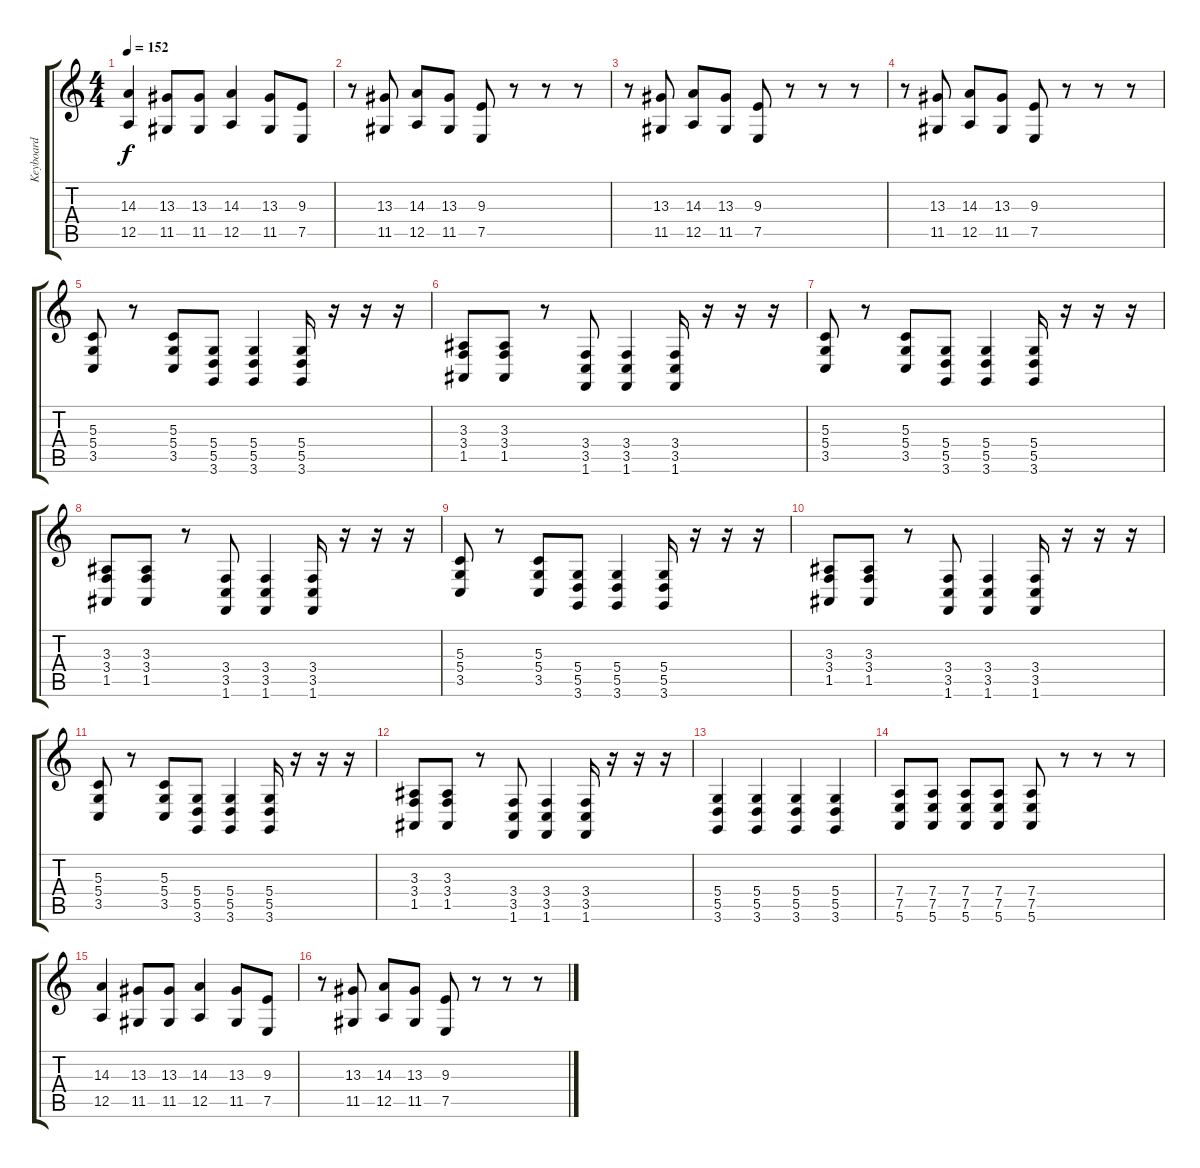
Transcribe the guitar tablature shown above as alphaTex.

\track ("Keyboard" "Keyboard") {instrument electricgrandpiano}
\staff {score tabs}
\tuning (E4 B3 G3 D3 A2 E2) {hide}
\ts (4 4)
\tempo 152
\clef g2
\ks c
(14.3 12.5).4{dy f} (13.3 11.5).8 (13.3 11.5).8 (14.3 12.5).4 (13.3 11.5).8 (9.3 7.5).8 |
r.8 (13.3 11.5).8 (14.3 12.5).8 (13.3 11.5).8 (9.3 7.5).8 r.8 r.8 r.8 |
r.8 (13.3 11.5).8 (14.3 12.5).8 (13.3 11.5).8 (9.3 7.5).8 r.8 r.8 r.8 |
r.8 (13.3 11.5).8 (14.3 12.5).8 (13.3 11.5).8 (9.3 7.5).8 r.8 r.8 r.8 |
(5.3 5.4 3.5).8 r.8 (5.3 5.4 3.5).8 (5.4 5.5 3.6).8 (5.4 5.5 3.6).4 (5.4 5.5 3.6).16 r.16 r.16 r.16 |
(3.3 3.4 1.5).8 (3.3 3.4 1.5).8 r.8 (3.4 3.5 1.6).8 (3.4 3.5 1.6).4 (3.4 3.5 1.6).16 r.16 r.16 r.16 |
(5.3 5.4 3.5).8 r.8 (5.3 5.4 3.5).8 (5.4 5.5 3.6).8 (5.4 5.5 3.6).4 (5.4 5.5 3.6).16 r.16 r.16 r.16 |
(3.3 3.4 1.5).8 (3.3 3.4 1.5).8 r.8 (3.4 3.5 1.6).8 (3.4 3.5 1.6).4 (3.4 3.5 1.6).16 r.16 r.16 r.16 |
(5.3 5.4 3.5).8 r.8 (5.3 5.4 3.5).8 (5.4 5.5 3.6).8 (5.4 5.5 3.6).4 (5.4 5.5 3.6).16 r.16 r.16 r.16 |
(3.3 3.4 1.5).8 (3.3 3.4 1.5).8 r.8 (3.4 3.5 1.6).8 (3.4 3.5 1.6).4 (3.4 3.5 1.6).16 r.16 r.16 r.16 |
(5.3 5.4 3.5).8 r.8 (5.3 5.4 3.5).8 (5.4 5.5 3.6).8 (5.4 5.5 3.6).4 (5.4 5.5 3.6).16 r.16 r.16 r.16 |
(3.3 3.4 1.5).8 (3.3 3.4 1.5).8 r.8 (3.4 3.5 1.6).8 (3.4 3.5 1.6).4 (3.4 3.5 1.6).16 r.16 r.16 r.16 |
(5.4 5.5 3.6).4 (5.4 5.5 3.6).4 (5.4 5.5 3.6).4 (5.4 5.5 3.6).4 |
(7.4 7.5 5.6).8 (7.4 7.5 5.6).8 (7.4 7.5 5.6).8 (7.4 7.5 5.6).8 (7.4 7.5 5.6).8 r.8 r.8 r.8 |
(14.3 12.5).4 (13.3 11.5).8 (13.3 11.5).8 (14.3 12.5).4 (13.3 11.5).8 (9.3 7.5).8 |
r.8 (13.3 11.5).8 (14.3 12.5).8 (13.3 11.5).8 (9.3 7.5).8 r.8 r.8 r.8
